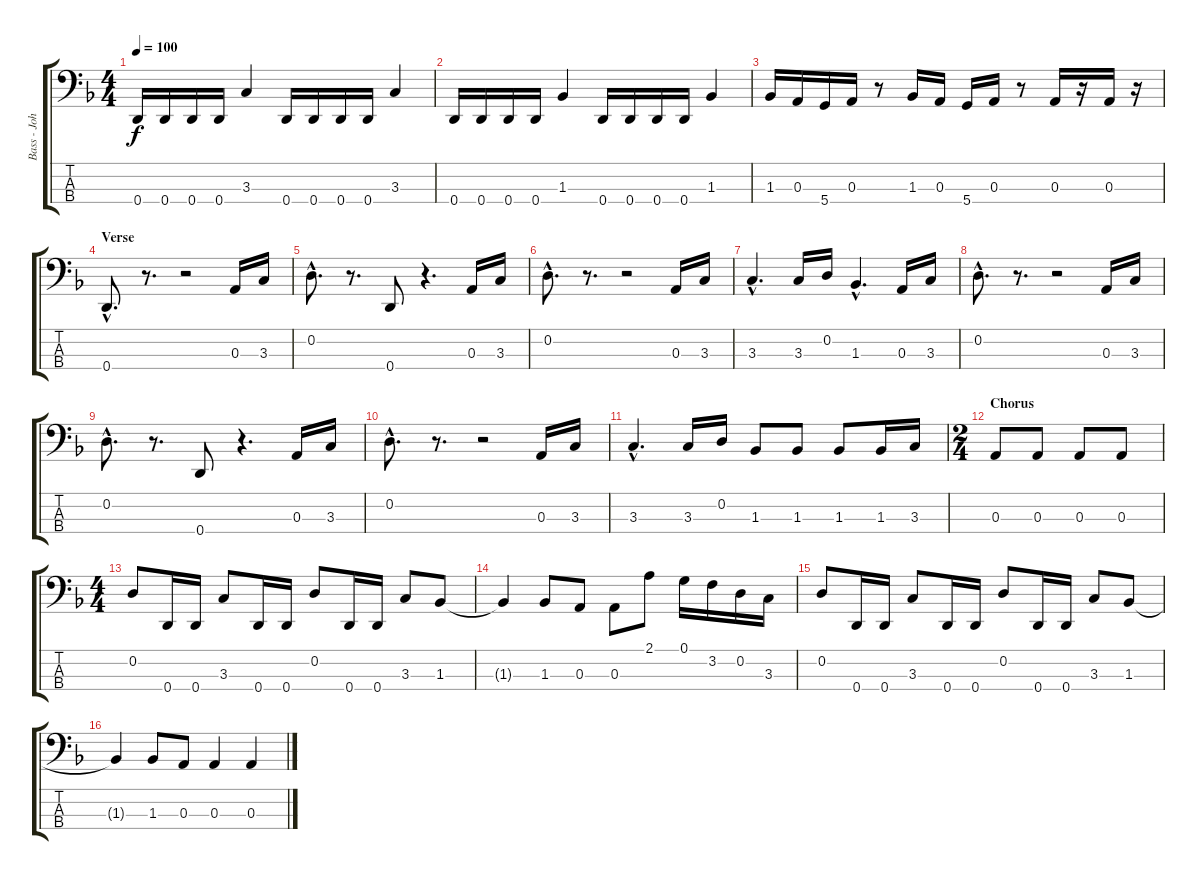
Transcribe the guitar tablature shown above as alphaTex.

\track ("Bass - John Middleton" "Bass - Joh") {instrument electricbasspick}
\staff {score tabs}
\tuning (G2 D2 A1 D1) {hide}
\ts (4 4)
\tempo 100
\clef f4
\ks f
0.4.16{dy f} 0.4.16 0.4.16 0.4.16 3.3.4 0.4.16 0.4.16 0.4.16 0.4.16 3.3.4 |
0.4.16 0.4.16 0.4.16 0.4.16 1.3.4 0.4.16 0.4.16 0.4.16 0.4.16 1.3.4 |
1.3.16 0.3.16 5.4.16 0.3.16 r.8 1.3.16 0.3.16 5.4.16 0.3.16 r.8 0.3.16 r.16 0.3.16 r.16 |
\section ("" "Verse")
0.4{hac}.8{d} r.8{d} r.2 0.3.16 3.3.16 |
0.2{hac}.8{d} r.8{d} 0.4.8 r.4{d} 0.3.16 3.3.16 |
0.2{hac}.8{d} r.8{d} r.2 0.3.16 3.3.16 |
3.3{hac}.4{d} 3.3.16 0.2.16 1.3{hac}.4{d} 0.3.16 3.3.16 |
0.2{hac}.8{d} r.8{d} r.2 0.3.16 3.3.16 |
0.2{hac}.8{d} r.8{d} 0.4.8 r.4{d} 0.3.16 3.3.16 |
0.2{hac}.8{d} r.8{d} r.2 0.3.16 3.3.16 |
3.3{hac}.4{d} 3.3.16 0.2.16 1.3.8 1.3.8 1.3.8 1.3.16 3.3.16 |
\ts (2 4)
\section ("" "Chorus")
0.3.8 0.3.8 0.3.8 0.3.8 |
\ts (4 4)
0.2.8 0.4.16 0.4.16 3.3.8 0.4.16 0.4.16 0.2.8 0.4.16 0.4.16 3.3.8 1.3.8 |
1.3{t}.4 1.3.8 0.3.8 0.3.8 2.1.8 0.1.16 3.2.16 0.2.16 3.3.16 |
0.2.8 0.4.16 0.4.16 3.3.8 0.4.16 0.4.16 0.2.8 0.4.16 0.4.16 3.3.8 1.3.8 |
1.3{t}.4 1.3.8 0.3.8 0.3.4 0.3.4
